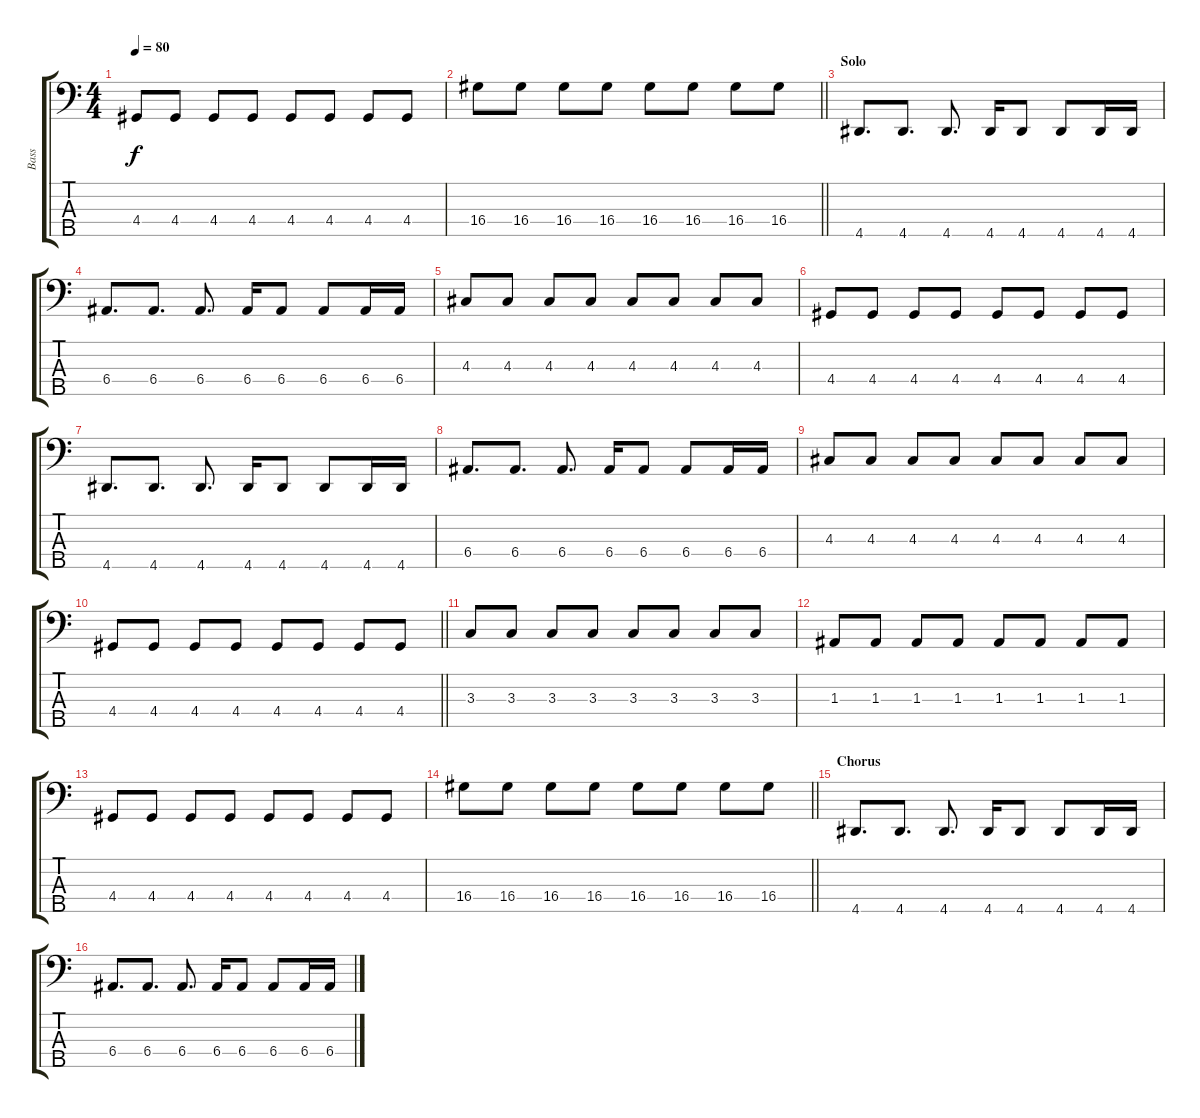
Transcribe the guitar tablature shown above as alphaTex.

\track ("Bass" "Bass") {instrument electricbassfinger}
\staff {score tabs}
\tuning (G2 D2 A1 E1 B0) {hide}
\ts (4 4)
\tempo 80
\clef f4
\ks c
4.4.8{dy f} 4.4.8 4.4.8 4.4.8 4.4.8 4.4.8 4.4.8 4.4.8 |
\barLineRight lightlight
16.4.8 16.4.8 16.4.8 16.4.8 16.4.8 16.4.8 16.4.8 16.4.8 |
\section ("" "Solo")
4.5.8{d} 4.5.8{d} 4.5.8{d} 4.5.16 4.5.8 4.5.8 4.5.16 4.5.16 |
6.4.8{d} 6.4.8{d} 6.4.8{d} 6.4.16 6.4.8 6.4.8 6.4.16 6.4.16 |
4.3.8 4.3.8 4.3.8 4.3.8 4.3.8 4.3.8 4.3.8 4.3.8 |
4.4.8 4.4.8 4.4.8 4.4.8 4.4.8 4.4.8 4.4.8 4.4.8 |
4.5.8{d} 4.5.8{d} 4.5.8{d} 4.5.16 4.5.8 4.5.8 4.5.16 4.5.16 |
6.4.8{d} 6.4.8{d} 6.4.8{d} 6.4.16 6.4.8 6.4.8 6.4.16 6.4.16 |
4.3.8 4.3.8 4.3.8 4.3.8 4.3.8 4.3.8 4.3.8 4.3.8 |
\barLineRight lightlight
4.4.8 4.4.8 4.4.8 4.4.8 4.4.8 4.4.8 4.4.8 4.4.8 |
3.3.8 3.3.8 3.3.8 3.3.8 3.3.8 3.3.8 3.3.8 3.3.8 |
1.3.8 1.3.8 1.3.8 1.3.8 1.3.8 1.3.8 1.3.8 1.3.8 |
4.4.8 4.4.8 4.4.8 4.4.8 4.4.8 4.4.8 4.4.8 4.4.8 |
\barLineRight lightlight
16.4.8 16.4.8 16.4.8 16.4.8 16.4.8 16.4.8 16.4.8 16.4.8 |
\section ("" "Chorus")
4.5.8{d} 4.5.8{d} 4.5.8{d} 4.5.16 4.5.8 4.5.8 4.5.16 4.5.16 |
6.4.8{d} 6.4.8{d} 6.4.8{d} 6.4.16 6.4.8 6.4.8 6.4.16 6.4.16
